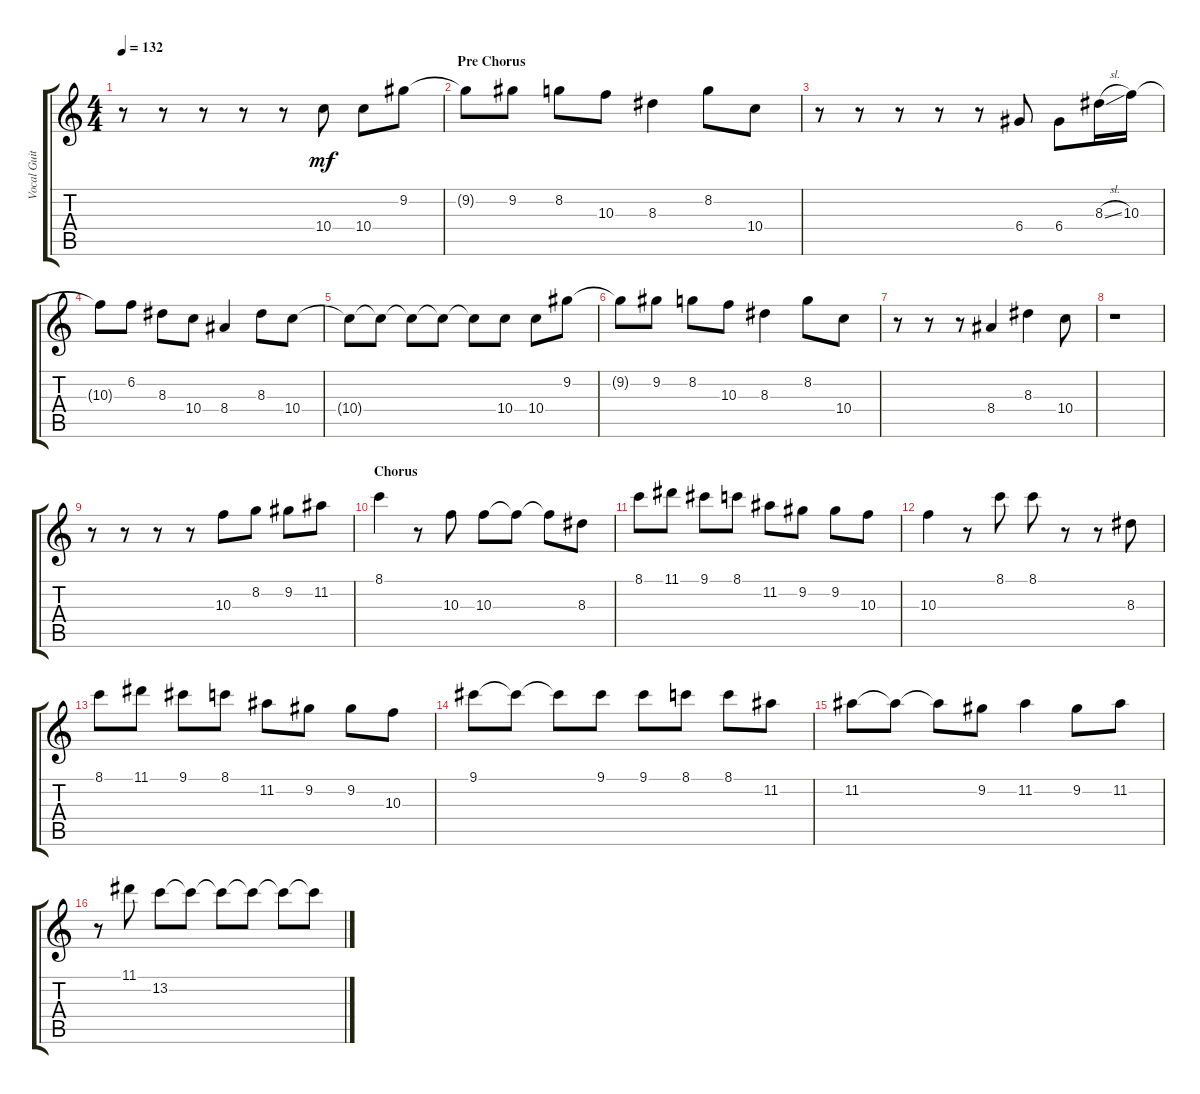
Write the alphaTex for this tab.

\track ("Vocal Guitar" "Vocal Guit") {instrument acousticguitarsteel}
\staff {score tabs}
\tuning (E4 B3 G3 D3 A2 E2) {hide}
\ts (4 4)
\tempo 132
\clef g2
\ks c
r.8{dy mf} r.8 r.8 r.8 r.8 10.4.8 10.4.8 9.2.8 |
\section ("" "Pre Chorus")
9.2{t}.8 9.2.8 8.2.8 10.3.8 8.3.4 8.2.8 10.4.8 |
r.8 r.8 r.8 r.8 r.8 6.4.8 6.4.8 8.3{sl}.16 10.3.16 |
10.3{t}.8 6.2.8 8.3.8 10.4.8 8.4.4 8.3.8 10.4.8 |
10.4{t}.8 10.4{t}.8 10.4{t}.8 10.4{t}.8 10.4{t}.8 10.4.8 10.4.8 9.2.8 |
9.2{t}.8 9.2.8 8.2.8 10.3.8 8.3.4 8.2.8 10.4.8 |
r.8 r.8 r.8 8.4.4 8.3.4 10.4.8 |
r.1 |
r.8 r.8 r.8 r.8 10.3.8 8.2.8 9.2.8 11.2.8 |
\section ("" "Chorus")
8.1.4 r.8 10.3.8 10.3.8 10.3{t}.8 10.3{t}.8 8.3.8 |
8.1.8 11.1.8 9.1.8 8.1.8 11.2.8 9.2.8 9.2.8 10.3.8 |
10.3.4 r.8 8.1.8 8.1.8 r.8 r.8 8.3.8 |
8.1.8 11.1.8 9.1.8 8.1.8 11.2.8 9.2.8 9.2.8 10.3.8 |
9.1.8 9.1{t}.8 9.1{t}.8 9.1.8 9.1.8 8.1.8 8.1.8 11.2.8 |
11.2.8 11.2{t}.8 11.2{t}.8 9.2.8 11.2.4 9.2.8 11.2.8 |
r.8 11.1.8 13.2.8 13.2{t}.8 13.2{t}.8 13.2{t}.8 13.2{t}.8 13.2{t}.8
